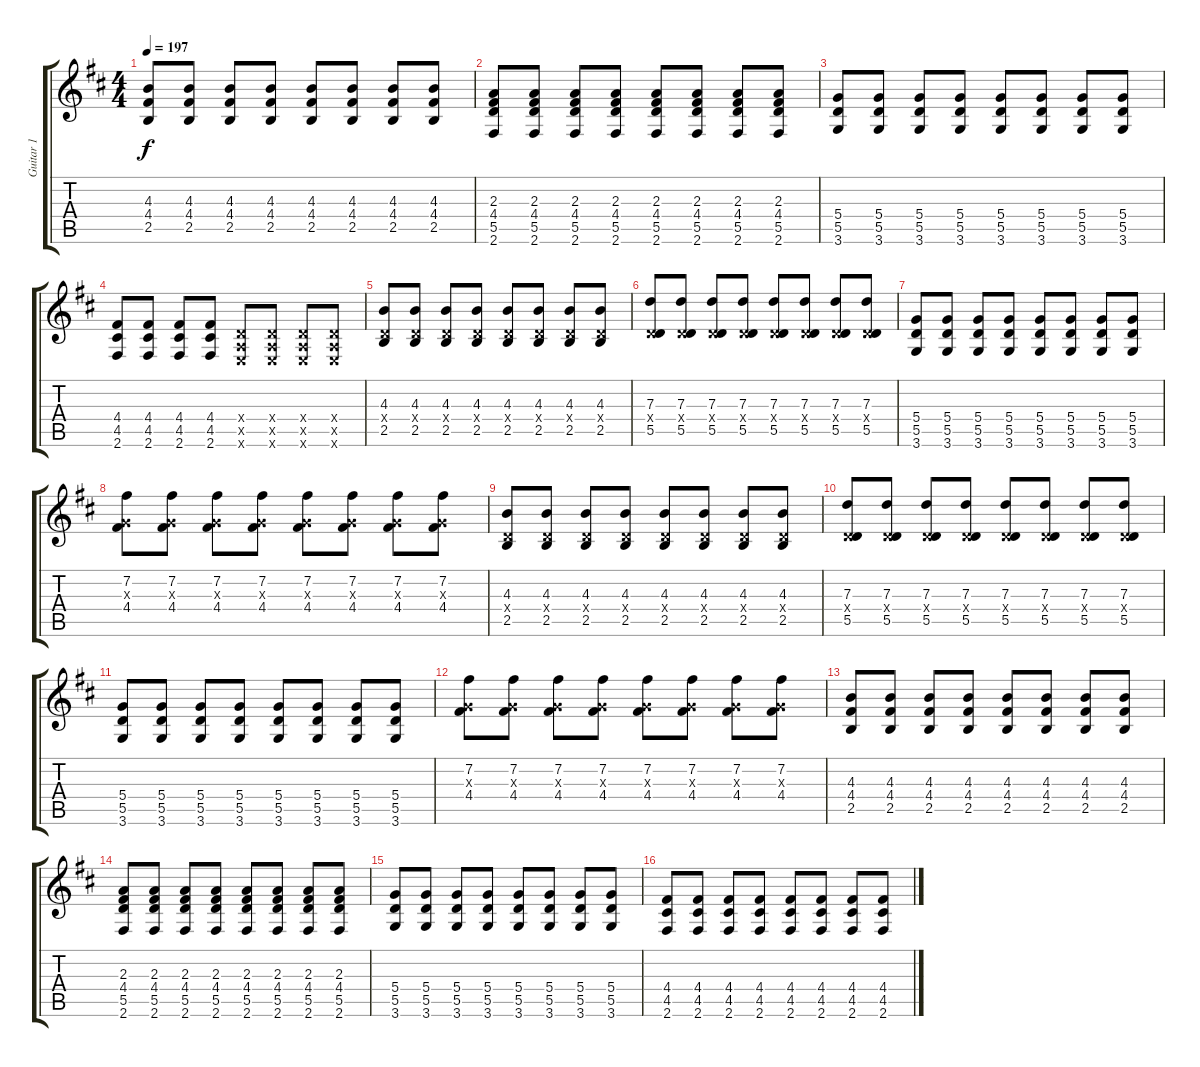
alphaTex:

\track ("Guitar 1" "Guitar 1") {instrument distortionguitar}
\staff {score tabs}
\tuning (E4 B3 G3 D3 A2 E2) {hide}
\ts (4 4)
\tempo 197
\clef g2
\ks d
(4.3 4.4 2.5).8{dy f} (4.3 4.4 2.5).8 (4.3 4.4 2.5).8 (4.3 4.4 2.5).8 (4.3 4.4 2.5).8 (4.3 4.4 2.5).8 (4.3 4.4 2.5).8 (4.3 4.4 2.5).8 |
(2.3 4.4 5.5 2.6).8 (2.3 4.4 5.5 2.6).8 (2.3 4.4 5.5 2.6).8 (2.3 4.4 5.5 2.6).8 (2.3 4.4 5.5 2.6).8 (2.3 4.4 5.5 2.6).8 (2.3 4.4 5.5 2.6).8 (2.3 4.4 5.5 2.6).8 |
(5.4 5.5 3.6).8 (5.4 5.5 3.6).8 (5.4 5.5 3.6).8 (5.4 5.5 3.6).8 (5.4 5.5 3.6).8 (5.4 5.5 3.6).8 (5.4 5.5 3.6).8 (5.4 5.5 3.6).8 |
(4.4 4.5 2.6).8 (4.4 4.5 2.6).8 (4.4 4.5 2.6).8 (4.4 4.5 2.6).8 (0.4{x} 0.5{x} 0.6{x}).8 (0.4{x} 0.5{x} 0.6{x}).8 (0.4{x} 0.5{x} 0.6{x}).8 (0.4{x} 0.5{x} 0.6{x}).8 |
(4.3 0.4{x} 2.5).8 (4.3 0.4{x} 2.5).8 (4.3 0.4{x} 2.5).8 (4.3 0.4{x} 2.5).8 (4.3 0.4{x} 2.5).8 (4.3 0.4{x} 2.5).8 (4.3 0.4{x} 2.5).8 (4.3 0.4{x} 2.5).8 |
(7.3 0.4{x} 5.5).8 (7.3 0.4{x} 5.5).8 (7.3 0.4{x} 5.5).8 (7.3 0.4{x} 5.5).8 (7.3 0.4{x} 5.5).8 (7.3 0.4{x} 5.5).8 (7.3 0.4{x} 5.5).8 (7.3 0.4{x} 5.5).8 |
(5.4 5.5 3.6).8 (5.4 5.5 3.6).8 (5.4 5.5 3.6).8 (5.4 5.5 3.6).8 (5.4 5.5 3.6).8 (5.4 5.5 3.6).8 (5.4 5.5 3.6).8 (5.4 5.5 3.6).8 |
(7.2 0.3{x} 4.4).8 (7.2 0.3{x} 4.4).8 (7.2 0.3{x} 4.4).8 (7.2 0.3{x} 4.4).8 (7.2 0.3{x} 4.4).8 (7.2 0.3{x} 4.4).8 (7.2 0.3{x} 4.4).8 (7.2 0.3{x} 4.4).8 |
(4.3 0.4{x} 2.5).8 (4.3 0.4{x} 2.5).8 (4.3 0.4{x} 2.5).8 (4.3 0.4{x} 2.5).8 (4.3 0.4{x} 2.5).8 (4.3 0.4{x} 2.5).8 (4.3 0.4{x} 2.5).8 (4.3 0.4{x} 2.5).8 |
(7.3 0.4{x} 5.5).8 (7.3 0.4{x} 5.5).8 (7.3 0.4{x} 5.5).8 (7.3 0.4{x} 5.5).8 (7.3 0.4{x} 5.5).8 (7.3 0.4{x} 5.5).8 (7.3 0.4{x} 5.5).8 (7.3 0.4{x} 5.5).8 |
(5.4 5.5 3.6).8 (5.4 5.5 3.6).8 (5.4 5.5 3.6).8 (5.4 5.5 3.6).8 (5.4 5.5 3.6).8 (5.4 5.5 3.6).8 (5.4 5.5 3.6).8 (5.4 5.5 3.6).8 |
(7.2 0.3{x} 4.4).8 (7.2 0.3{x} 4.4).8 (7.2 0.3{x} 4.4).8 (7.2 0.3{x} 4.4).8 (7.2 0.3{x} 4.4).8 (7.2 0.3{x} 4.4).8 (7.2 0.3{x} 4.4).8 (7.2 0.3{x} 4.4).8 |
(4.3 4.4 2.5).8 (4.3 4.4 2.5).8 (4.3 4.4 2.5).8 (4.3 4.4 2.5).8 (4.3 4.4 2.5).8 (4.3 4.4 2.5).8 (4.3 4.4 2.5).8 (4.3 4.4 2.5).8 |
(2.3 4.4 5.5 2.6).8 (2.3 4.4 5.5 2.6).8 (2.3 4.4 5.5 2.6).8 (2.3 4.4 5.5 2.6).8 (2.3 4.4 5.5 2.6).8 (2.3 4.4 5.5 2.6).8 (2.3 4.4 5.5 2.6).8 (2.3 4.4 5.5 2.6).8 |
(5.4 5.5 3.6).8 (5.4 5.5 3.6).8 (5.4 5.5 3.6).8 (5.4 5.5 3.6).8 (5.4 5.5 3.6).8 (5.4 5.5 3.6).8 (5.4 5.5 3.6).8 (5.4 5.5 3.6).8 |
(4.4 4.5 2.6).8 (4.4 4.5 2.6).8 (4.4 4.5 2.6).8 (4.4 4.5 2.6).8 (4.4 4.5 2.6).8 (4.4 4.5 2.6).8 (4.4 4.5 2.6).8 (4.4 4.5 2.6).8
